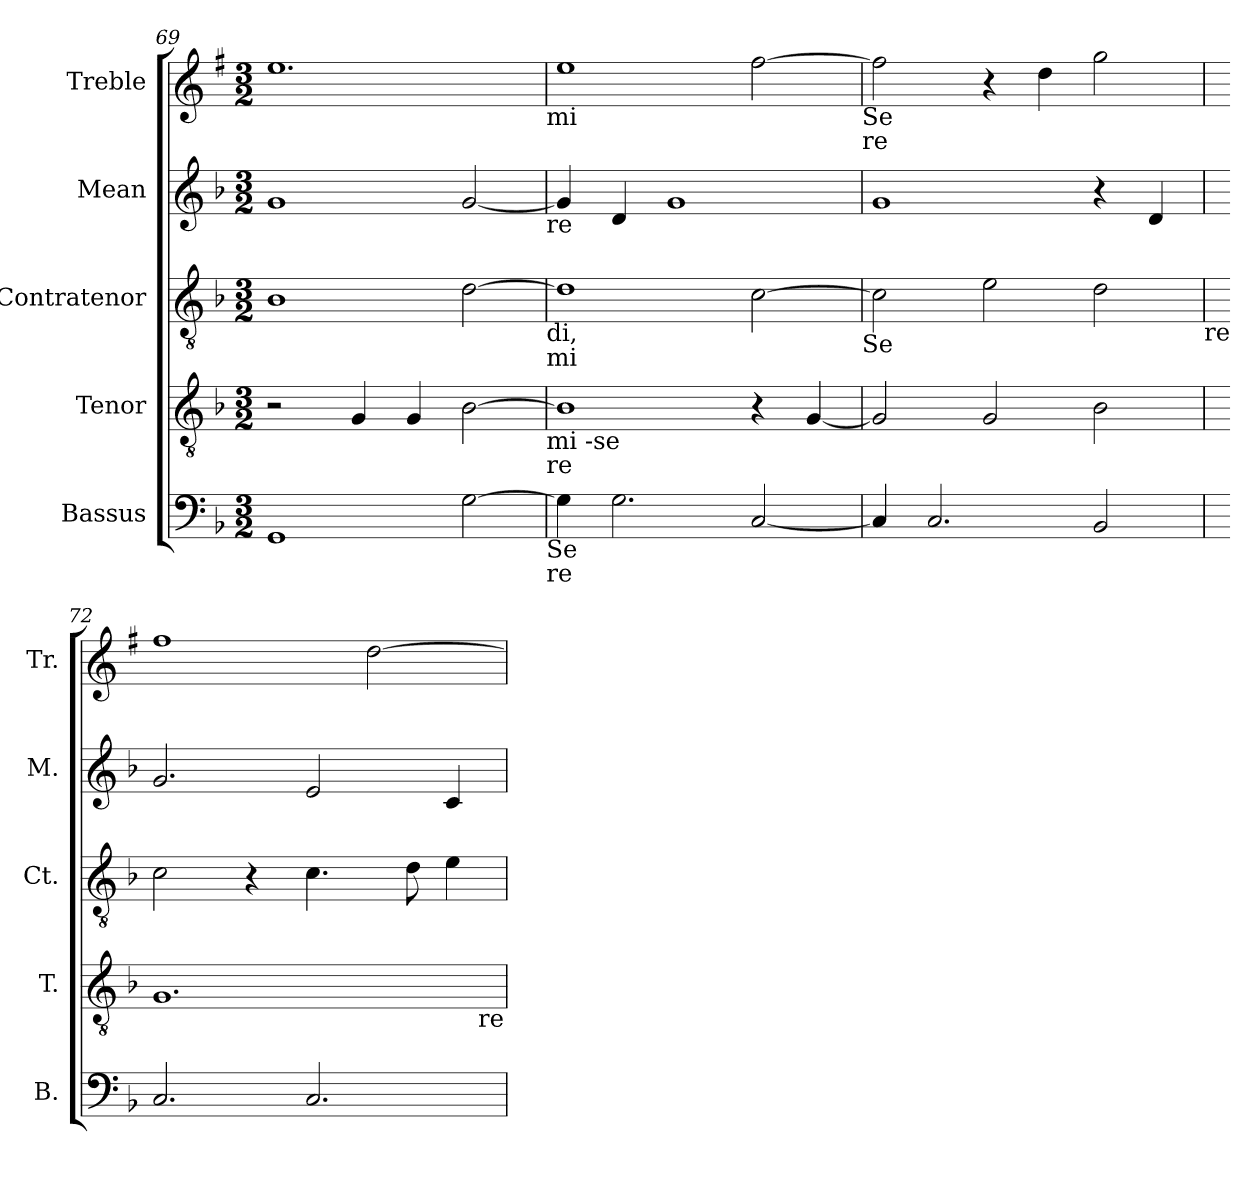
**kern	**kern	**kern	**kern	**kern
*part5	*part4	*part3	*part2	*part1
*staff5	*staff4	*staff3	*staff2	*staff1
*I"Bassus	*I"Tenor	*I"Contratenor	*I"Mean	*I"Treble
*I'B.	*I'T.	*I'Ct.	*I'M.	*I'Tr.
*clefF4	*clefGv2	*clefGv2	*clefG2	*clefG2
*ITrd7c12	*	*	*	*ITrd1c2
*k[b-]	*k[b-]	*k[b-]	*k[b-]	*k[b-]
*F:	*F:	*F:	*F:	*F:
*M3/2	*M3/2	*M3/2	*M3/2	*M3/2
=69	=69	=69	=69	=69
1GGG	2r	1B-	1g	1.dd
.	4G/	.	.	.
.	4G/	.	.	.
[>2GG\	[>2B-\	[>2d\	[<2g/	.
!	!	!	!	!LO:TX:b:t=mi
!	!	!	!LO:TX:b:t=re	!
!	!	!LO:TX:b:t=di,	!	!
!	!	!LO:TX:b:t=mi	!	!
!	!LO:TX:b:t=mi -se	!	!	!
!	!LO:TX:b:t=re	!	!	!
!LO:TX:b:t=Se	!	!	!	!
!LO:TX:b:t=re	!	!	!	!
=70	=70	=70	=70	=70
4GG\]	1B-]	1d]	4g/]	1dd
2.GG\	.	.	4d/	.
.	.	.	1g	.
[>2CC/	4r	[>2c\	.	[>2ee\
.	[>4G/	.	.	.
!	!	!	!	!LO:TX:b:t=Se
!	!	!	!	!LO:TX:b:t=re
!	!	!LO:TX:b:t=Se	!	!
!!LO:PB:g=z
=71	=71	=71	=71	=71
4CC/]	2G/]	2c\]	1g	2ee\]
2.CC/	.	.	.	.
.	2G/	2e\	.	4r
.	.	.	.	4cc\
2BBB-/	2B-\	2d\	4r	2ff\
.	.	.	4d/	.
!	!	!LO:TX:b:t=re	!	!
=72	=72	=72	=72	=72
2.CC/	1.G	2c\	2.g/	1ee
.	.	4r	.	.
2.CC/	.	4.c\	2e/	.
.	.	.	.	[>2cc\
.	.	8d\	.	.
.	.	4e\	4c/	.
!	!LO:TX:b:t=re	!	!	!
=	=	=	=	=
*-	*-	*-	*-	*-
